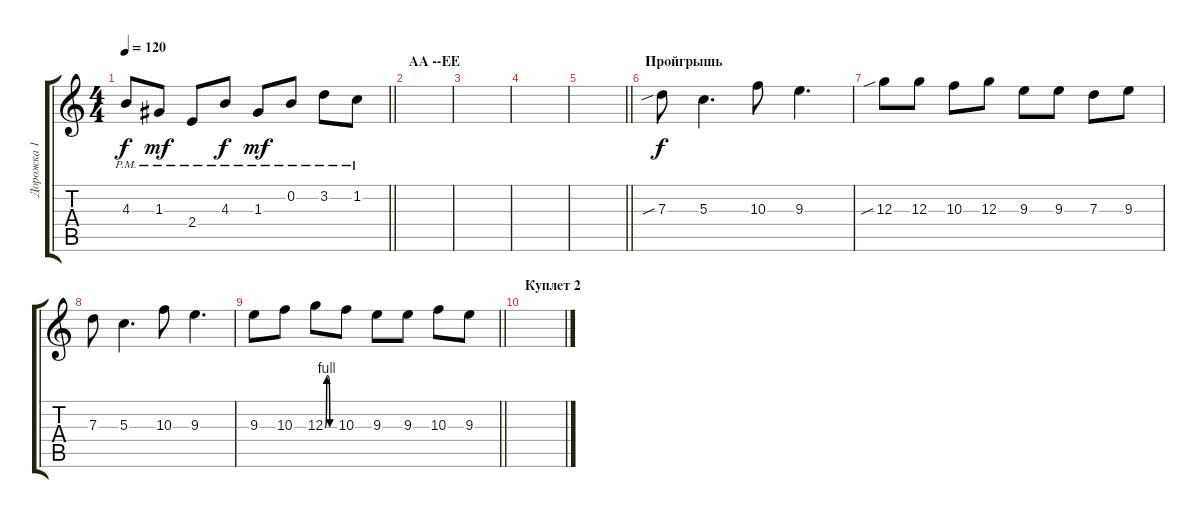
\track ("Дорожка 1" "Дорожка 1") {instrument electricguitarjazz}
\staff {score tabs}
\tuning (E4 B3 G3 D3 A2 E2) {hide}
\ts (4 4)
\tempo 120
\clef g2
\barLineRight lightlight
\ks c
4.3{pm}.8{dy f} 1.3{pm}.8{dy mf} 2.4{pm}.8 4.3{pm}.8{dy f} 1.3{pm}.8{dy mf} 0.2{pm}.8 3.2{pm}.8 1.2{pm}.8 |
\section ("" "АА --ЕЕ")
|
|
|
\barLineRight lightlight
|
\section ("" "Пройгрышь")
7.3{sib}.8{dy f} 5.3.4{d} 10.3.8 9.3.4{d} |
12.3{sib}.8 12.3.8 10.3.8 12.3.8 9.3.8 9.3.8 7.3.8 9.3.8 |
7.3.8 5.3.4{d} 10.3.8 9.3.4{d} |
\barLineRight lightlight
9.3.8 10.3.8 12.3{be (custom 0 0 10 4 20 4 30 0 60 0)}.8 10.3.8 9.3.8 9.3.8 10.3.8 9.3.8 |
\section ("" "Куплет 2")
